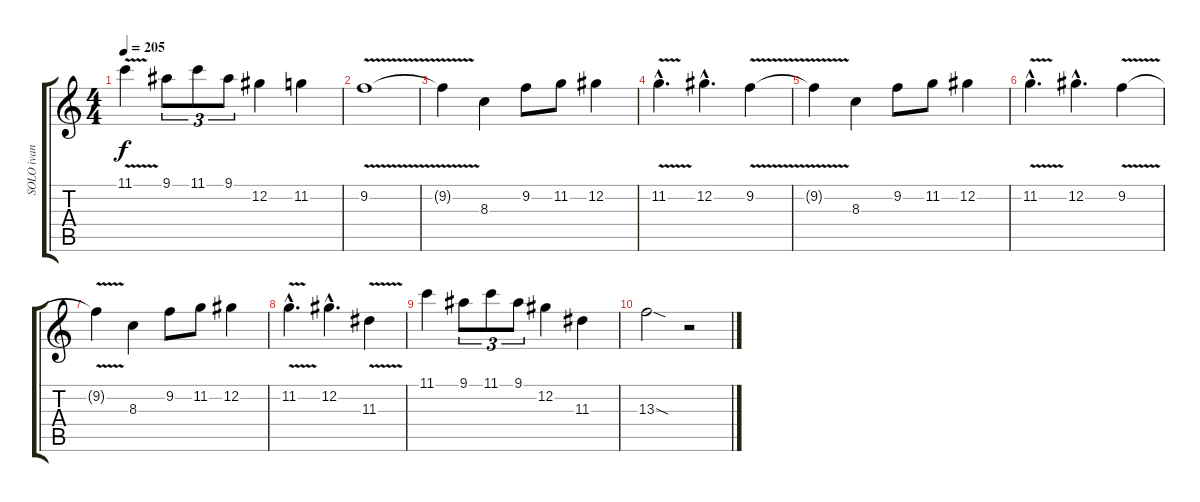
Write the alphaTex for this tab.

\track ("SOLO ivan 2" "SOLO ivan ") {instrument distortionguitar}
\staff {score tabs}
\tuning (Db4 Ab3 E3 B2 Gb2 B1) {hide}
\ts (4 4)
\tempo 205
\clef g2
\ks c
11.1{v}.4{dy f} 9.1.8{tu (3 2)} 11.1.8{tu (3 2)} 9.1.8{tu (3 2)} 12.2.4 11.2.4 |
9.2{v}.1 |
9.2{t}.4 8.3.4 9.2.8 11.2.8 12.2.4 |
11.2{v hac}.4{d} 12.2{hac}.4{d} 9.2{v}.4 |
9.2{t}.4 8.3.4 9.2.8 11.2.8 12.2.4 |
11.2{v hac}.4{d} 12.2{hac}.4{d} 9.2{v}.4 |
9.2{t}.4 8.3.4 9.2.8 11.2.8 12.2.4 |
11.2{v hac}.4{d} 12.2{hac}.4{d} 11.3{v}.4 |
11.1.4 9.1.8{tu (3 2)} 11.1.8{tu (3 2)} 9.1.8{tu (3 2)} 12.2.4 11.3.4 |
13.3{sod}.2 r.2
